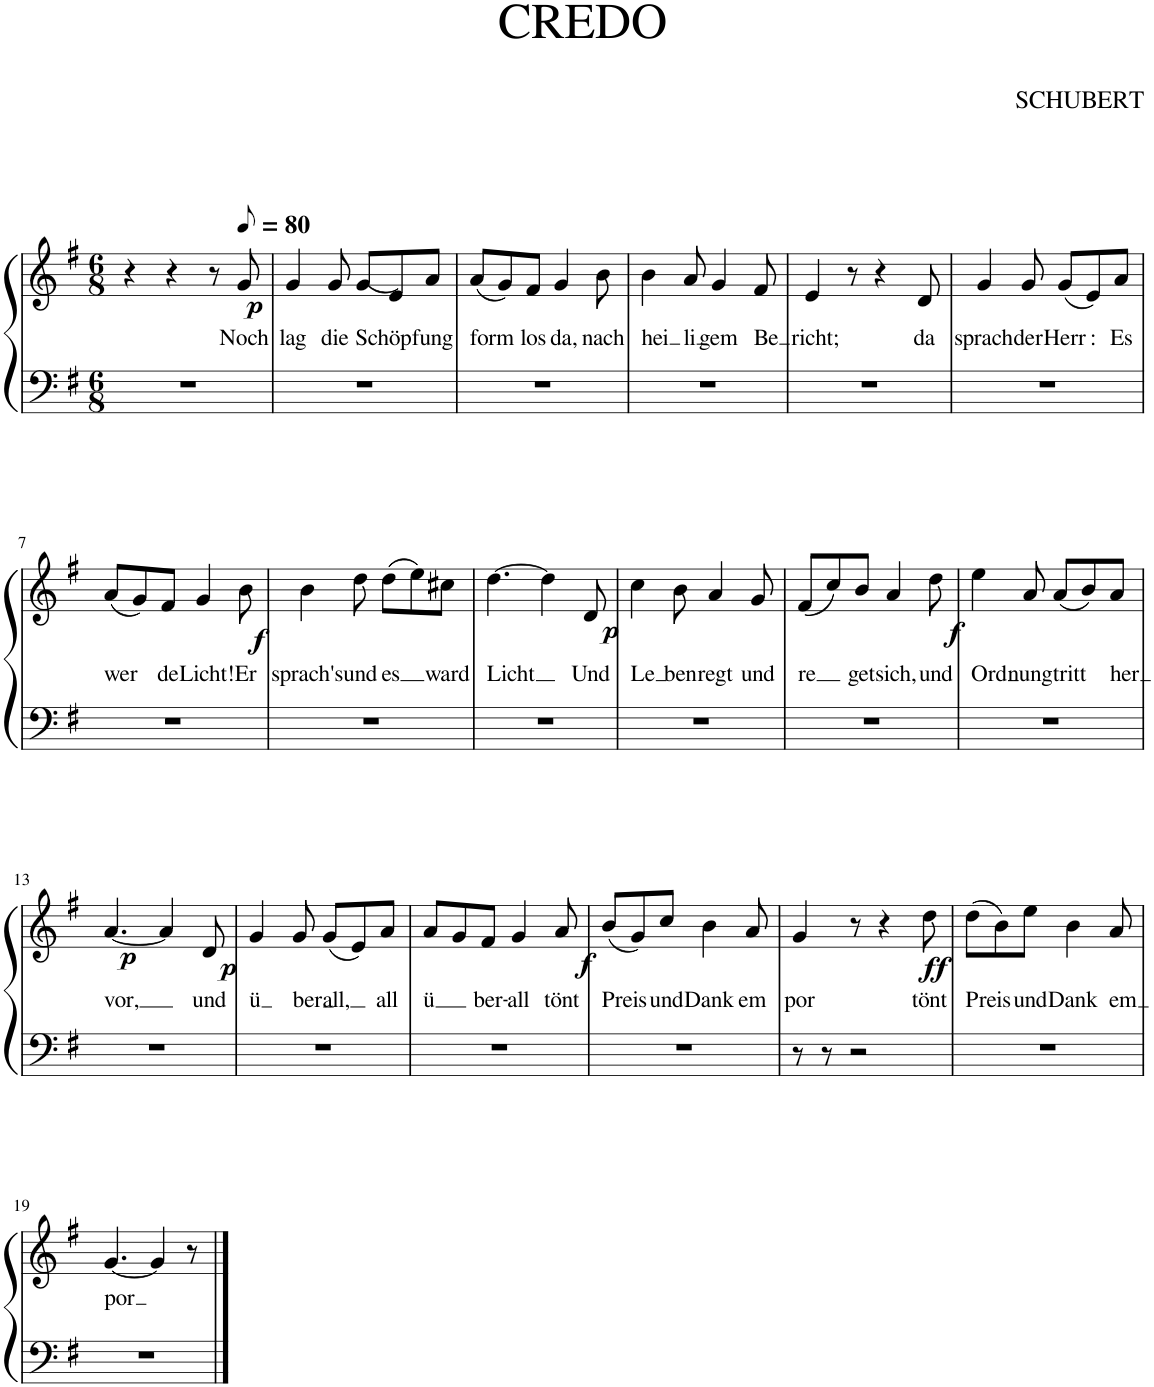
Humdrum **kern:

**kern	**kern	**text	**dynam
*part1	*part1	*part1	*part1
*staff2	*staff1	*staff1	*staff1/2
*I"Piano	*	*	*
*I'Pno.	*	*	*
*clefF4	*clefG2	*	*
*k[f#]	*k[f#]	*	*
*M6/8	*M6/8	*	*
=1	=1	=1	=1
2.r	4r	.	.
.	4r	.	.
.	8r	.	.
*	*MM40	*	*
!	!	!LO:LY:b	!LO:DY:b
.	8g/	Noch	p
=2	=2	=2	=2
!	!	!LO:LY:b	!
2.r	4g/	lag	.
!	!	!LO:LY:b	!
.	8g/	die	.
!	!	!LO:LY:b	!
.	(8g/L	Schöp	.
.	8e/)	.	.
!	!	!LO:LY:b	!
.	8a/J	fung	.
=3	=3	=3	=3
!	!	!LO:LY:b	!
2.r	(8a/L	form	.
.	8g/)	.	.
!	!	!LO:LY:b	!
.	8f#/J	los	.
!	!	!LO:LY:b	!
.	4g/	da,	.
!	!	!LO:LY:b	!
.	8b\	nach	.
=4	=4	=4	=4
!	!	!LO:LY:b	!
2.r	4b\	hei	.
!	!	!LO:LY:b	!
.	8a/	li	.
!	!	!LO:LY:b	!
.	4g/	gem	.
!	!	!LO:LY:b	!
.	8f#/	Be	.
=5	=5	=5	=5
!	!	!LO:LY:b	!
2.r	4e/	richt;	.
.	8r	.	.
.	4r	.	.
!	!	!LO:LY:b	!
.	8d/	da	.
=6	=6	=6	=6
!	!	!LO:LY:b	!
2.r	4g/	sprach	.
!	!	!LO:LY:b	!
.	8g/	der	.
!	!	!LO:LY:b	!
.	(8g/L	Herr	.
!	!	!LO:LY:b	!
.	8e/)	:	.
!	!	!LO:LY:b	!
.	8a/J	Es	.
!!LO:LB:g=z
=7	=7	=7	=7
!	!	!LO:LY:b	!
2.r	(8a/L	wer	.
.	8g/)	.	.
!	!	!LO:LY:b	!
.	8f#/J	de	.
!	!	!LO:LY:b	!
.	4g/	Licht!	.
!	!	!LO:LY:b	!LO:DY:b
.	8b\	Er	f
=8	=8	=8	=8
!	!	!LO:LY:b	!
2.r	4b\	sprach's	.
!	!	!LO:LY:b	!
.	8dd\	und	.
!	!	!LO:LY:b	!
.	(8dd\L	es	.
.	8ee\)	.	.
!	!	!LO:LY:b	!
.	8cc#X\J	ward	.
=9	=9	=9	=9
!	!	!LO:LY:b	!
2.r	[4.dd\	Licht	.
.	4dd\]	.	.
!	!	!LO:LY:b	!LO:DY:b
.	8d/	Und	p
=10	=10	=10	=10
!	!	!LO:LY:b	!
2.r	4cc\	Le	.
!	!	!LO:LY:b	!
.	8b\	ben	.
!	!	!LO:LY:b	!
.	4a/	regt	.
!	!	!LO:LY:b	!
.	8g/	und	.
=11	=11	=11	=11
!	!	!LO:LY:b	!
2.r	(8f#/L	re	.
.	8cc/)	.	.
!	!	!LO:LY:b	!
.	8b/J	get	.
!	!	!LO:LY:b	!
.	4a/	sich,	.
!	!	!LO:LY:b	!LO:DY:b
.	8dd\	und	f
=12	=12	=12	=12
!	!	!LO:LY:b	!
2.r	4ee\	Ord	.
!	!	!LO:LY:b	!
.	8a/	nung	.
!	!	!LO:LY:b	!
.	(8a/L	tritt	.
.	8b/)	.	.
!	!	!LO:LY:b	!
.	8a/J	her	.
!!LO:LB:g=z
=13	=13	=13	=13
!	!	!LO:LY:b	!LO:DY:b
2.r	[4.a/	vor,	p
.	4a/]	.	.
!	!	!LO:LY:b	!LO:DY:b
.	8d/	und	p
=14	=14	=14	=14
!	!	!LO:LY:b	!
2.r	4g/	ü	.
!	!	!LO:LY:b	!
.	8g/	ber	.
!	!	!LO:LY:b	!
.	(8g/L	all,	.
.	8e/)	.	.
!	!	!LO:LY:b	!
.	8a/J	all	.
=15	=15	=15	=15
!	!	!LO:LY:b	!
2.r	8a/L	ü	.
.	8g/	.	.
!	!	!LO:LY:b	!
.	8f#/J	ber-	.
!	!	!LO:LY:b	!
.	4g/	-all	.
!	!	!LO:LY:b	!LO:DY:b
.	8a/	tönt	f
=16	=16	=16	=16
!	!	!LO:LY:b	!
2.r	(8b/L	Preis	.
.	8g/)	.	.
!	!	!LO:LY:b	!
.	8cc/J	und	.
!	!	!LO:LY:b	!
.	4b\	Dank	.
!	!	!LO:LY:b	!
.	8a/	em	.
=17	=17	=17	=17
!	!	!LO:LY:b	!
8r	4g/	por	.
8r	.	.	.
2r	8r	.	.
.	4r	.	.
!	!	!LO:LY:b	!LO:DY:b
.	8dd\	tönt	ff
=18	=18	=18	=18
!	!	!LO:LY:b	!
2.r	(8dd\L	Preis	.
.	8b\)	.	.
!	!	!LO:LY:b	!
.	8ee\J	und	.
!	!	!LO:LY:b	!
.	4b\	Dank	.
!	!	!LO:LY:b	!
.	8a/	em	.
!!LO:LB:g=z
=19	=19	=19	=19
!	!	!LO:LY:b	!
2.r	[4.g/	por	.
.	4g/]	.	.
.	8r	.	.
==	==	==	==
*-	*-	*-	*-
